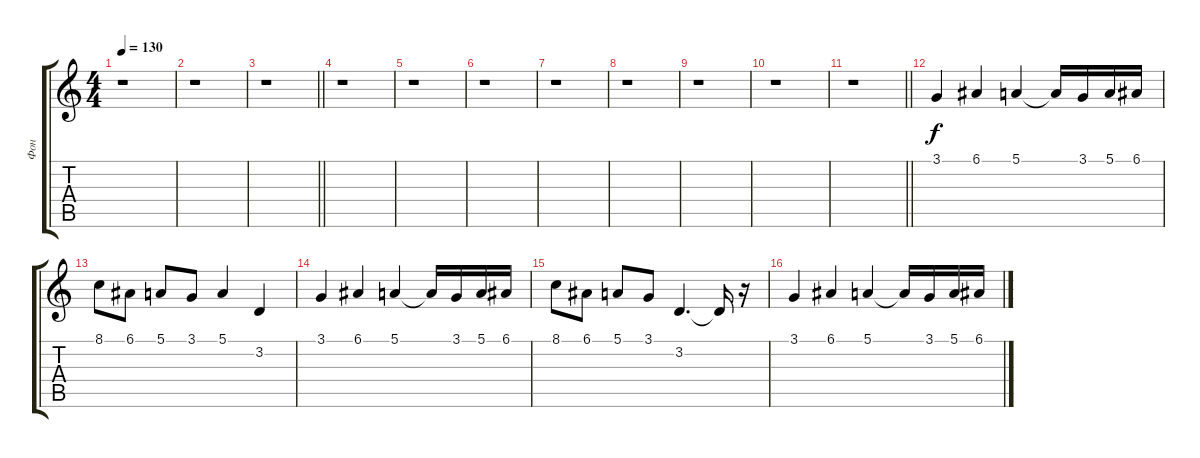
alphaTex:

\track ("Фон" "Фон") {instrument stringensemble1}
\staff {score tabs}
\tuning (E4 B3 G3 D3 A2 E2) {hide}
\ts (4 4)
\tempo 130
\clef g2
\ks c
r.1{dy f} |
r.1 |
\barLineRight lightlight
r.1 |
r.1 |
r.1 |
r.1 |
r.1 |
r.1 |
r.1 |
r.1 |
\barLineRight lightlight
r.1 |
3.1.4 6.1.4 5.1.4 5.1{t}.16 3.1.16 5.1.16 6.1.16 |
8.1.8 6.1.8 5.1.8 3.1.8 5.1.4 3.2.4 |
3.1.4 6.1.4 5.1.4 5.1{t}.16 3.1.16 5.1.16 6.1.16 |
8.1.8 6.1.8 5.1.8 3.1.8 3.2.4{d} 3.2{t}.16 r.16 |
3.1.4 6.1.4 5.1.4 5.1{t}.16 3.1.16 5.1.16 6.1.16
